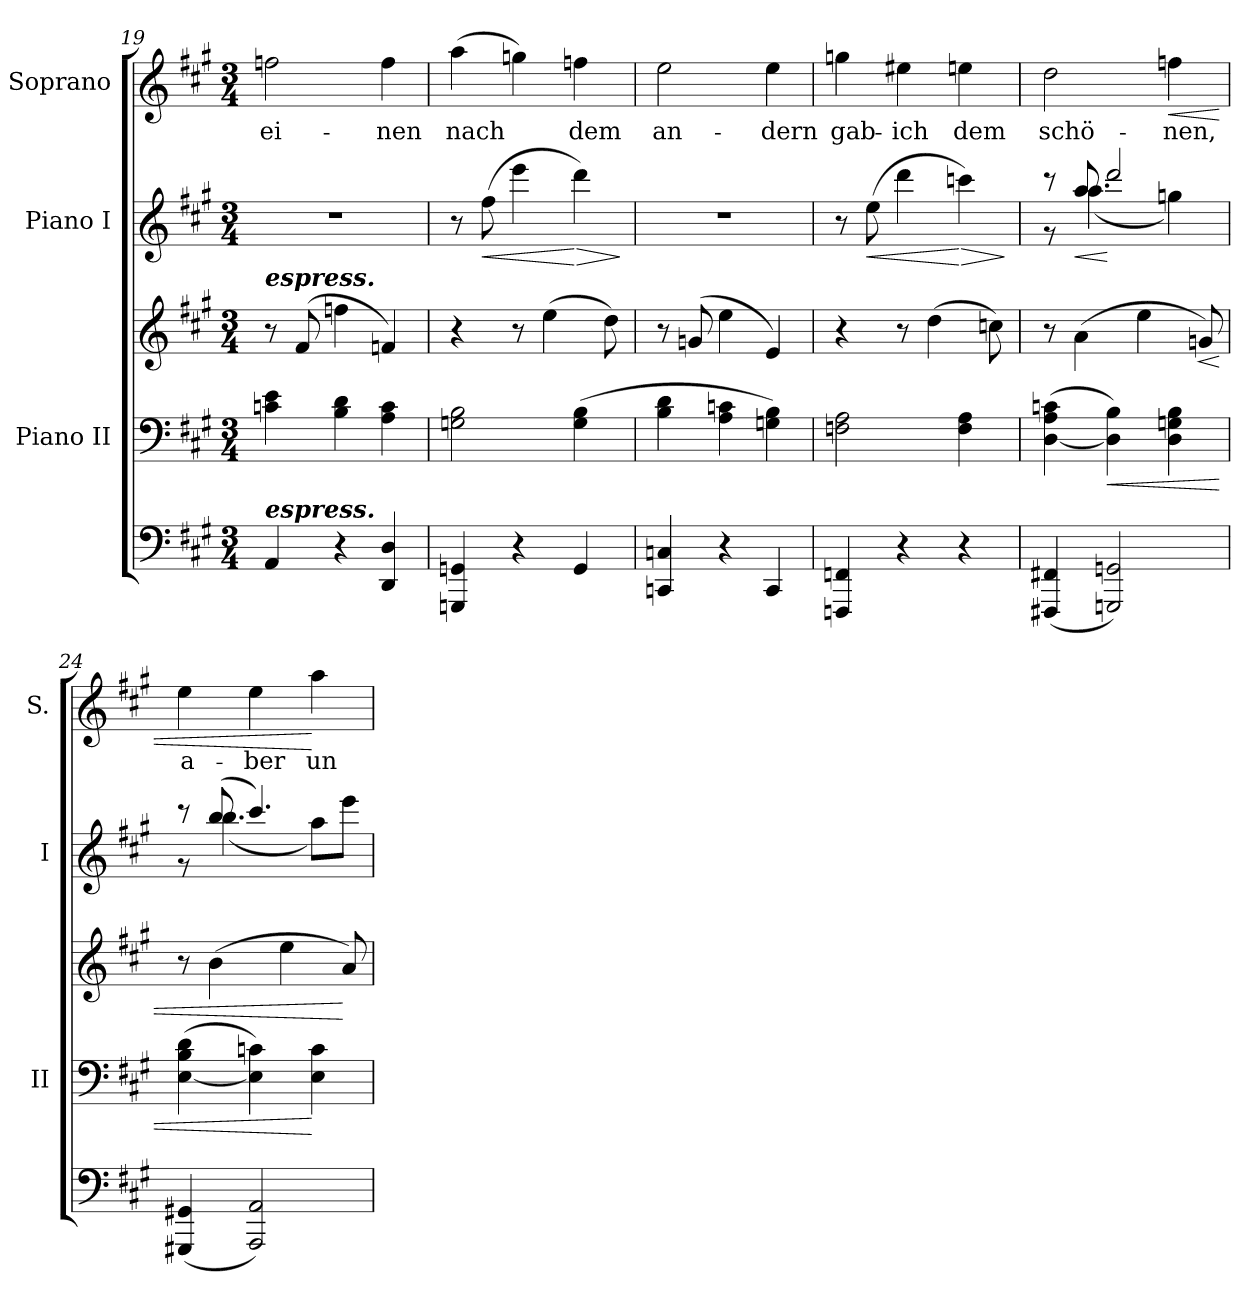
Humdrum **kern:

**kern	**kern	**dynam	**kern	**dynam	**kern	**dynam	**kern	**text	**dynam
*part5	*part4	*part4	*part3	*part3	*part2	*part2	*part1	*part1	*part1
*staff5	*staff4	*staff4	*staff3	*staff3	*staff2	*staff2	*staff1	*staff1	*staff1
*	*I"Piano II	*	*	*	*I"Piano I	*	*I"Soprano	*	*
*	*I'II	*	*	*	*I'I	*	*I'S.	*	*
*clefF4	*clefF4	*	*clefG2	*	*clefG2	*	*clefG2	*	*
*k[f#c#g#]	*k[f#c#g#]	*	*k[f#c#g#]	*	*k[f#c#g#]	*	*k[f#c#g#]	*	*
*A:	*A:	*	*A:	*	*A:	*	*A:	*	*
*M3/4	*M3/4	*	*M3/4	*	*M3/4	*	*M3/4	*	*
=19	=19	=19	=19	=19	=19	=19	=19	=19	=19
!	!	!	!	!	!LO:N:vis=1	!	!	!	!
!	!	!	!LO:TX:a:Bi:t=espress.	!	!	!	!	!	!
!LO:TX:a:Bi:t=espress.	!	!	!	!	!	!	!	!	!
!	!	!	!	!	!	!	!	!LO:LY:b:color=#000000	!
4AAi/	4cni\ 4ei	.	8r	.	2.r	.	2ffni\	ei-	.
.	.	.	(8f#i/	.	.	.	.	.	.
4r	4Bi\ 4di	.	4ffni\	.	.	.	.	.	.
!	!	!	!	!	!	!	!	!LO:LY:b:color=#000000	!
4DDi/ 4Di	4Ai\ 4ci	.	4fni/)	.	.	.	4ffi\	-nen	.
=20	=20	=20	=20	=20	=20	=20	=20	=20	=20
!	!	!	!	!	!	!	!	!LO:LY:b:color=#000000	!
4GGGni/ 4GGni	2Gni\ 2Bi	.	4r	.	8r	.	(4aai\	nach	.
!	!	!	!	!	!	!LO:HP:b	!	!	!
.	.	.	.	.	(8ff#i\	<	.	.	.
4r	.	.	8r	.	4eeei\	.	4ggni\)	.	.
.	.	.	(4eei\	.	.	.	.	.	.
!	!	!	!	!	!	!LO:HP:n=1:b	!	!	!
!	!	!	!	!	!	!	!	!LO:LY:b:color=#000000	!
4GGi/	(4Gi\ 4Bi	.	.	.	4dddi\)	[ >	4ffni\	dem	.
.	.	.	8ddi\)	.	.	.	.	.	.
.	.	.	.	.	.	]	.	.	.
=21	=21	=21	=21	=21	=21	=21	=21	=21	=21
!	!	!	!	!	!LO:N:vis=1	!	!	!	!
!	!	!	!	!	!	!	!	!LO:LY:b:color=#000000	!
4CCni/ 4Cni	4Bi\ 4di	.	8r	.	2.r	.	2eei\	an-	.
.	.	.	(8gni/	.	.	.	.	.	.
4r	4Ai\ 4cni	.	4eei\	.	.	.	.	.	.
!	!	!	!	!	!	!	!	!LO:LY:b:color=#000000	!
4CCi/	4Gni\ 4Bi)	.	4ei/)	.	.	.	4eei\	-dern	.
=22	=22	=22	=22	=22	=22	=22	=22	=22	=22
!	!	!	!	!	!	!	!	!LO:LY:b:color=#000000	!
4FFFni/ 4FFni	2Fni\ 2Ai	.	4r	.	8r	.	4ggni\	gab-	.
!	!	!	!	!	!	!LO:HP:b	!	!	!
.	.	.	.	.	(8eei\	<	.	.	.
!	!	!	!	!	!	!	!	!LO:LY:b:color=#000000	!
4r	.	.	8r	.	4dddi\	.	4ee#Xi\	-ich	.
.	.	.	(4ddi\	.	.	.	.	.	.
!	!	!	!	!	!	!LO:HP:n=1:b	!	!	!
!	!	!	!	!	!	!	!	!LO:LY:b:color=#000000	!
4r	4Fi\ 4Ai	.	.	.	4cccni\)	[ >	4eeni\	dem	.
.	.	.	8ccni\)	.	.	.	.	.	.
.	.	.	.	.	.	]	.	.	.
=23	=23	=23	=23	=23	=23	=23	=23	=23	=23
*	*	*	*	*	*^	*	*	*	*
!	!	!	!	!	!	!	!	!	!LO:LY:b:color=#000000	!
(4FFF#Xi/ 4FF#Xi	([4Di\ 4Ai 4cni	.	8r	.	8r	8r	.	2ddi\	schö-	.
!	!	!	!	!	!	!	!LO:HP:b	!	!	!
!	!	!	!	!	!	!	!LO:HP:n=1:b	!	!	!
.	.	.	(4ai\	.	8aai/	(4.aai\	< >	.	.	.
!	!	!LO:HP:b	!	!	!	!	!	!	!	!
2GGGni/ 2GGni)	4Di\] 4Bi)	<	.	.	2dddi/	.	[	.	.	.
.	.	.	4eei\	.	.	.	.	.	.	.
!	!	!	!	!	!	!	!	!	!LO:LY:b:color=#000000	!LO:HP:b
.	4Di\ 4Gni 4Bi	.	.	.	.	4ggni\)	.	4ffni\	-nen,	<
!	!	!	!	!LO:HP:b	!	!	!	!	!	!
.	.	.	8gni/)	<	.	.	.	.	.	.
*	*	*	*	*	*v	*v	*	*	*	*
.	.	.	.	.	.	]	.	.	.
=24	=24	=24	=24	=24	=24	=24	=24	=24	=24
*	*	*	*	*	*^	*	*	*	*
!	!	!	!	!	!	!	!	!	!LO:LY:b:color=#000000	!
(4GGG#Xi/ 4GG#Xi	([4Ei\ 4Bi 4di	.	8r	.	8r	8r	.	4eei\	a-	.
.	.	.	(4bi\	.	(8bbi/	(4.bbi\	.	.	.	.
!	!	!	!	!	!	!	!	!	!LO:LY:b:color=#000000	!
2AAAi/ 2AAi)	4Ei\] 4cni)	.	.	.	4.ccc#i/)	.	.	4eei\	-ber	.
.	.	.	4eei\	.	.	.	.	.	.	.
!	!	!	!	!	!	!	!	!	!LO:LY:b:color=#000000	!
.	4Ei\ 4ci	[	.	.	.	8aai\L)	.	4aai\	un-	[
.	.	.	8ai/)	[	8ryy	8eeei\J	.	.	.	.
*	*	*	*	*	*v	*v	*	*	*	*
=	=	=	=	=	=	=	=	=	=
*-	*-	*-	*-	*-	*-	*-	*-	*-	*-
